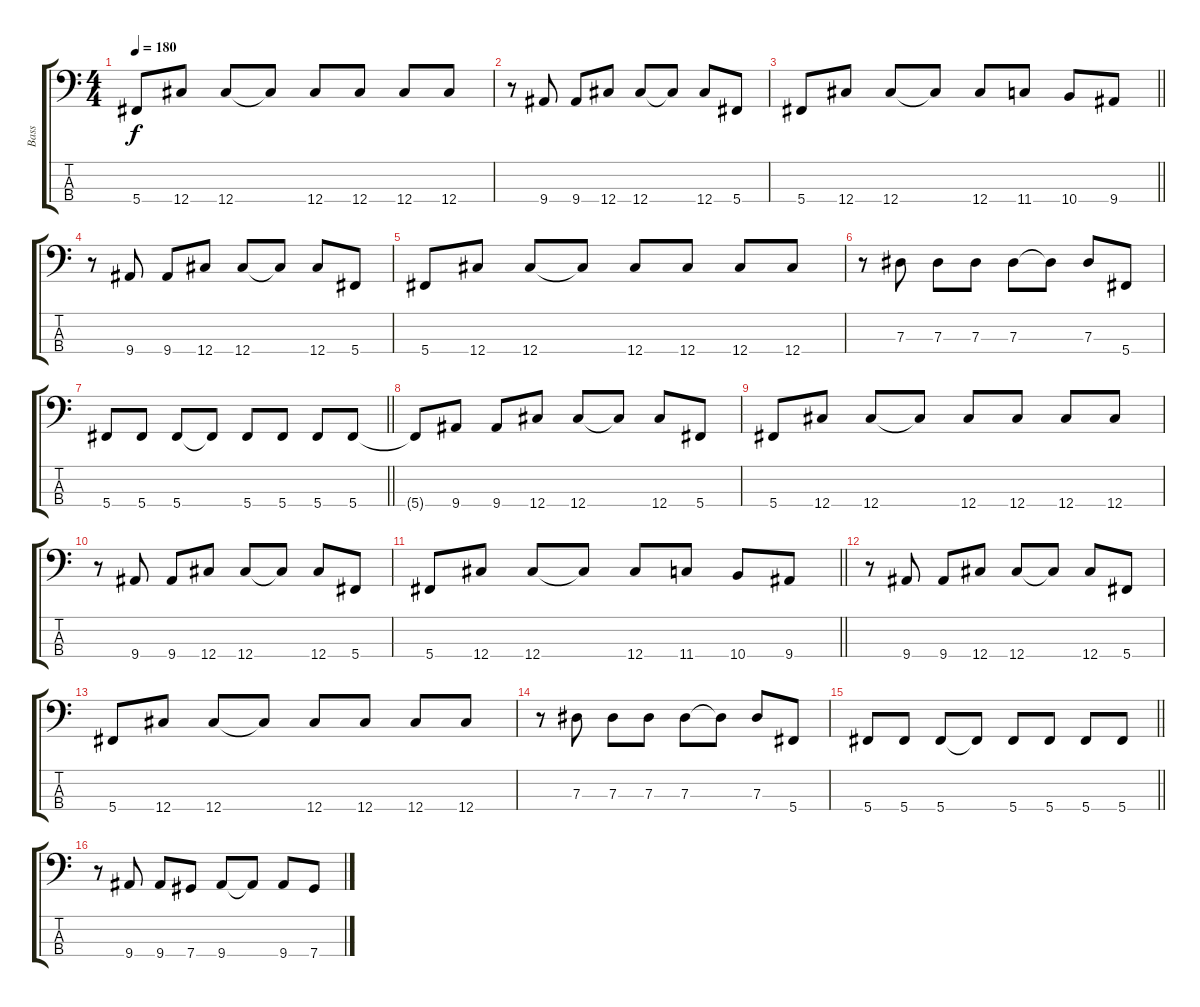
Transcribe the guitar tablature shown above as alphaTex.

\track ("Bass" "Bass") {instrument electricbassfinger}
\staff {score tabs}
\tuning (Gb2 Db2 Ab1 Db1) {hide}
\ts (4 4)
\tempo 180
\clef f4
\ks c
5.4.8{dy f} 12.4.8 12.4.8 12.4{t}.8 12.4.8 12.4.8 12.4.8 12.4.8 |
r.8 9.4.8 9.4.8 12.4.8 12.4.8 12.4{t}.8 12.4.8 5.4.8 |
\barLineRight lightlight
5.4.8 12.4.8 12.4.8 12.4{t}.8 12.4.8 11.4.8 10.4.8 9.4.8 |
r.8 9.4.8 9.4.8 12.4.8 12.4.8 12.4{t}.8 12.4.8 5.4.8 |
5.4.8 12.4.8 12.4.8 12.4{t}.8 12.4.8 12.4.8 12.4.8 12.4.8 |
r.8 7.3.8 7.3.8 7.3.8 7.3.8 7.3{t}.8 7.3.8 5.4.8 |
\barLineRight lightlight
5.4.8 5.4.8 5.4.8 5.4{t}.8 5.4.8 5.4.8 5.4.8 5.4.8 |
5.4{t}.8 9.4.8 9.4.8 12.4.8 12.4.8 12.4{t}.8 12.4.8 5.4.8 |
5.4.8 12.4.8 12.4.8 12.4{t}.8 12.4.8 12.4.8 12.4.8 12.4.8 |
r.8 9.4.8 9.4.8 12.4.8 12.4.8 12.4{t}.8 12.4.8 5.4.8 |
\barLineRight lightlight
5.4.8 12.4.8 12.4.8 12.4{t}.8 12.4.8 11.4.8 10.4.8 9.4.8 |
r.8 9.4.8 9.4.8 12.4.8 12.4.8 12.4{t}.8 12.4.8 5.4.8 |
5.4.8 12.4.8 12.4.8 12.4{t}.8 12.4.8 12.4.8 12.4.8 12.4.8 |
r.8 7.3.8 7.3.8 7.3.8 7.3.8 7.3{t}.8 7.3.8 5.4.8 |
\barLineRight lightlight
5.4.8 5.4.8 5.4.8 5.4{t}.8 5.4.8 5.4.8 5.4.8 5.4.8 |
r.8 9.4.8 9.4.8 7.4.8 9.4.8 9.4{t}.8 9.4.8 7.4.8
